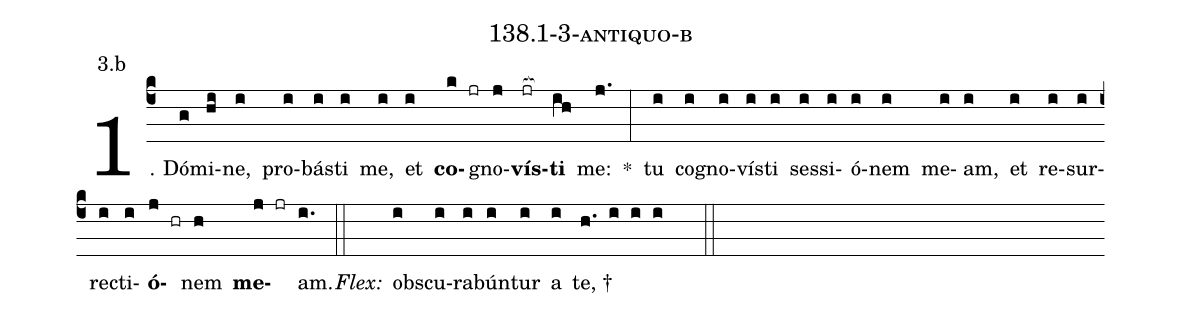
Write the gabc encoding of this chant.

name: 138.1-3-antiquo-b;
annotation: 3.b;
%%
(c4)1. Dó(g)mi(hi)ne,(i) pro(i)bás(i)ti(i) me,(i) et(i) <b>co</b>(k jr)gno(j)<b>vís</b>(jr[ocb:1{])<b>ti</b>(ih[ocb:0}]) me:(j.) *(:) tu(i) co(i)gno(i)vís(i)ti(i) ses(i)si(i)ó(i)nem(i) me(i)am,(i) et(i) re(i)sur(i)rec(i)ti(i)<b>ó</b>(j hr)nem(h) <b>me</b>(j jr)am.(i.) (::)
<i>Flex:</i>()  obs(i)cu(i)ra(i)bún(i)tur(i) a(i) te, †(h. i i i  ::)
